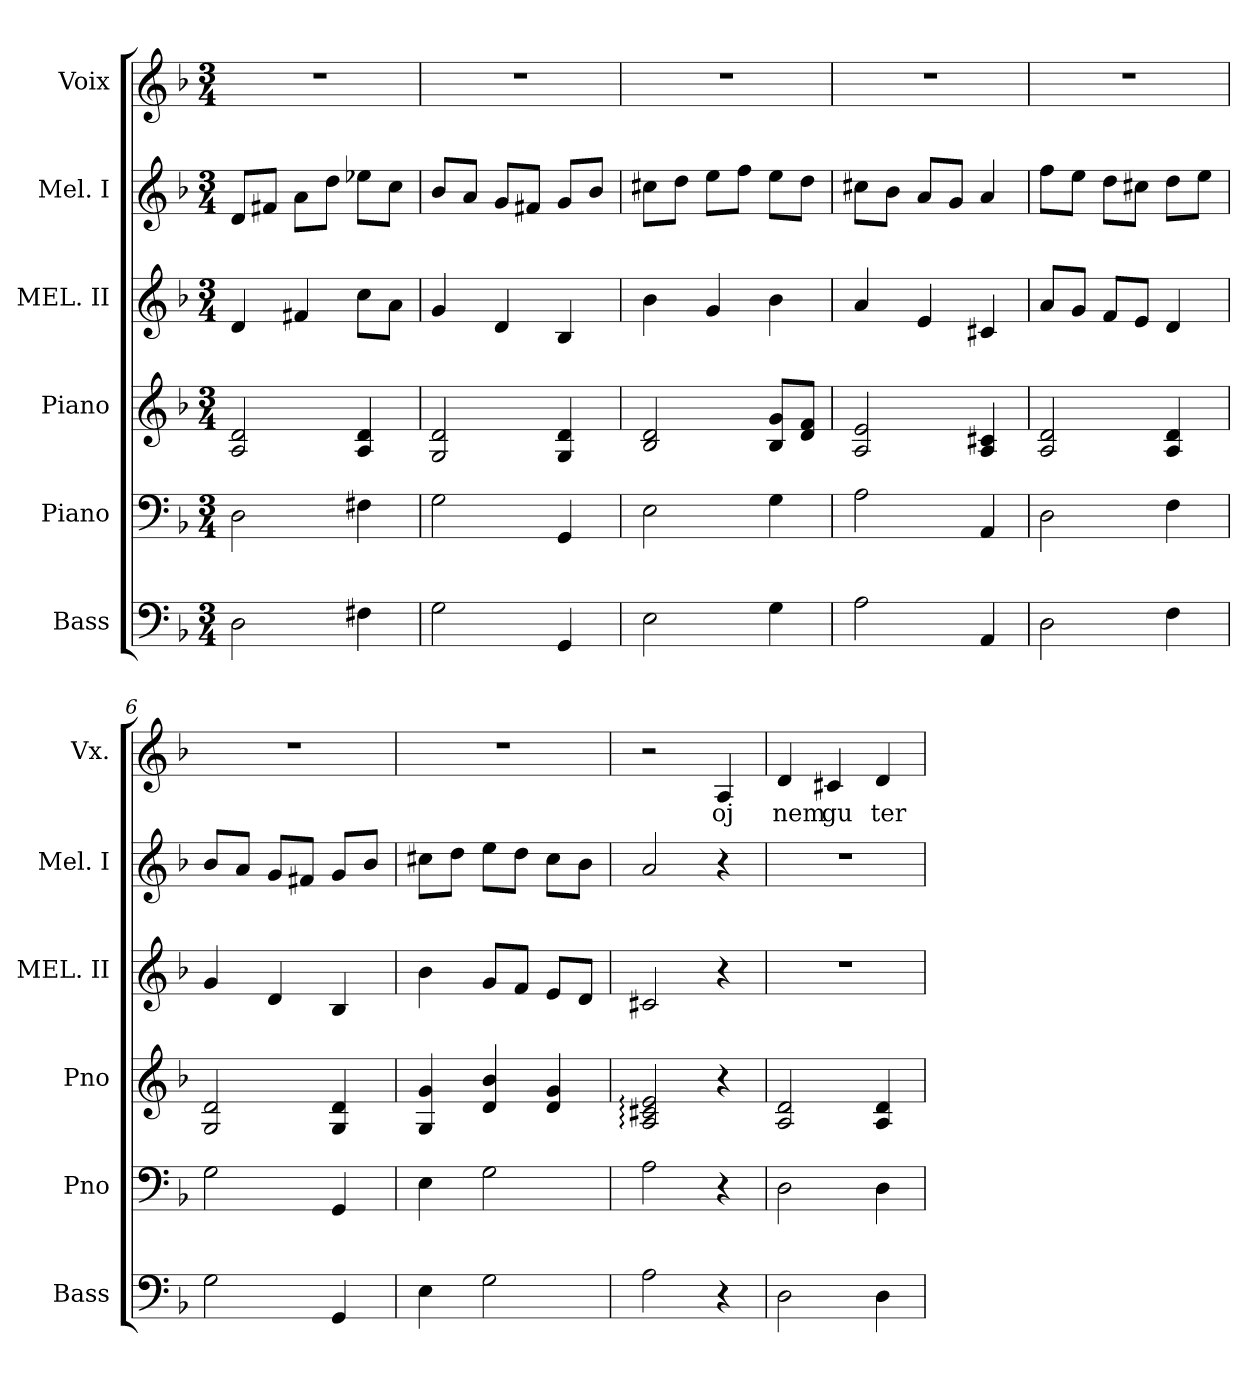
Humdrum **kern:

**kern	**kern	**kern	**kern	**kern	**kern	**text
*part6	*part5	*part4	*part3	*part2	*part1	*part1
*staff6	*staff5	*staff4	*staff3	*staff2	*staff1	*staff1
*I"Bass	*I"Piano	*I"Piano	*I"MEL. II	*I"Mel. I	*I"Voix	*
*I'Bass	*I'Pno	*I'Pno	*I'MEL. II	*I'Mel. I	*I'Vx.	*
*clefF4	*clefF4	*clefG2	*clefG2	*clefG2	*clefG2	*
*ITrd7c12	*	*	*	*	*	*
*k[b-]	*k[b-]	*k[b-]	*k[b-]	*k[b-]	*k[b-]	*
*M3/4	*M3/4	*M3/4	*M3/4	*M3/4	*M3/4	*
=1	=1	=1	=1	=1	=1	=1
2DD\	2D\	2A/ 2d/	4d/	8d/L	2.r	.
.	.	.	.	8f#X/J	.	.
.	.	.	4f#X/	8a\L	.	.
.	.	.	.	8dd\J	.	.
4FF#X\	4F#X\	4A/ 4d/	8cc\L	8ee-X\L	.	.
.	.	.	8a\J	8cc\J	.	.
=2	=2	=2	=2	=2	=2	=2
2GG\	2G\	2G/ 2d/	4g/	8b-/L	2.r	.
.	.	.	.	8a/J	.	.
.	.	.	4d/	8g/L	.	.
.	.	.	.	8f#X/J	.	.
4GGG/	4GG/	4G/ 4d/	4B-/	8g/L	.	.
.	.	.	.	8b-/J	.	.
=3	=3	=3	=3	=3	=3	=3
2EE\	2E\	2B-/ 2d/	4b-\	8cc#X\L	2.r	.
.	.	.	.	8dd\J	.	.
.	.	.	4g/	8ee\L	.	.
.	.	.	.	8ff\J	.	.
4GG\	4G\	8B-/ 8g/L	4b-\	8ee\L	.	.
.	.	8d/ 8f/J	.	8dd\J	.	.
=4	=4	=4	=4	=4	=4	=4
2AA\	2A\	2A/ 2e/	4a/	8cc#X\L	2.r	.
.	.	.	.	8b-\J	.	.
.	.	.	4e/	8a/L	.	.
.	.	.	.	8g/J	.	.
4AAA/	4AA/	4A/ 4c#X/	4c#X/	4a/	.	.
=5	=5	=5	=5	=5	=5	=5
2DD\	2D\	2A/ 2d/	8a/L	8ff\L	2.r	.
.	.	.	8g/J	8ee\J	.	.
.	.	.	8f/L	8dd\L	.	.
.	.	.	8e/J	8cc#X\J	.	.
4FF\	4F\	4A/ 4d/	4d/	8dd\L	.	.
.	.	.	.	8ee\J	.	.
!!LO:LB:g=z
=6	=6	=6	=6	=6	=6	=6
2GG\	2G\	2G/ 2d/	4g/	8b-/L	2.r	.
.	.	.	.	8a/J	.	.
.	.	.	4d/	8g/L	.	.
.	.	.	.	8f#X/J	.	.
4GGG/	4GG/	4G/ 4d/	4B-/	8g/L	.	.
.	.	.	.	8b-/J	.	.
=7	=7	=7	=7	=7	=7	=7
4EE\	4E\	4G/ 4g/	4b-\	8cc#X\L	2.r	.
.	.	.	.	8dd\J	.	.
2GG\	2G\	4d/ 4b-/	8g/L	8ee\L	.	.
.	.	.	8f/J	8dd\J	.	.
.	.	4d/ 4g/	8e/L	8cc#\L	.	.
.	.	.	8d/J	8b-\J	.	.
=8	=8	=8	=8	=8	=8	=8
2AA\	2A\	2A/: 2c#X/: 2e/:	2c#X/	2a/	2r	.
4r	4r	4r	4r	4r	4A/	oj
=9	=9	=9	=9	=9	=9	=9
2DD\	2D\	2A/ 2d/	2.r	2.r	4d/	nem
.	.	.	.	.	4c#X/	gu
4DD\	4D\	4A/ 4d/	.	.	4d/	ter
=	=	=	=	=	=	=
*-	*-	*-	*-	*-	*-	*-
